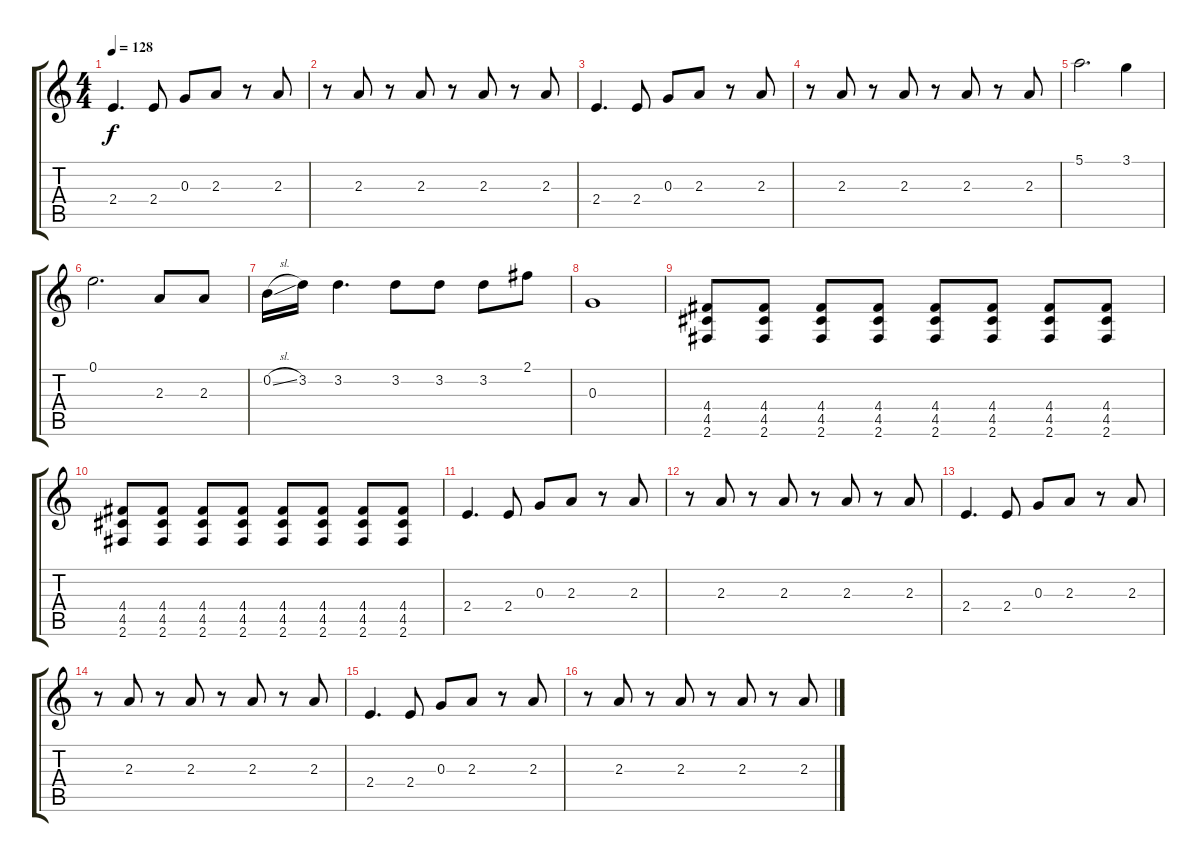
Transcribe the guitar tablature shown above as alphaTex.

\track "" {instrument overdrivenguitar}
\staff {score tabs}
\tuning (E4 B3 G3 D3 A2 E2) {hide}
\ts (4 4)
\tempo 128
\clef g2
\ks c
2.4.4{d dy f} 2.4.8 0.3.8 2.3.8 r.8 2.3.8 |
r.8 2.3.8 r.8 2.3.8 r.8 2.3.8 r.8 2.3.8 |
2.4.4{d} 2.4.8 0.3.8 2.3.8 r.8 2.3.8 |
r.8 2.3.8 r.8 2.3.8 r.8 2.3.8 r.8 2.3.8 |
5.1.2{d} 3.1.4 |
0.1.2{d} 2.3.8 2.3.8 |
0.2{sl}.16 3.2.16 3.2.4{d} 3.2.8 3.2.8 3.2.8 2.1.8 |
0.3.1 |
(4.4 4.5 2.6).8 (4.4 4.5 2.6).8 (4.4 4.5 2.6).8 (4.4 4.5 2.6).8 (4.4 4.5 2.6).8 (4.4 4.5 2.6).8 (4.4 4.5 2.6).8 (4.4 4.5 2.6).8 |
(4.4 4.5 2.6).8 (4.4 4.5 2.6).8 (4.4 4.5 2.6).8 (4.4 4.5 2.6).8 (4.4 4.5 2.6).8 (4.4 4.5 2.6).8 (4.4 4.5 2.6).8 (4.4 4.5 2.6).8 |
2.4.4{d} 2.4.8 0.3.8 2.3.8 r.8 2.3.8 |
r.8 2.3.8 r.8 2.3.8 r.8 2.3.8 r.8 2.3.8 |
2.4.4{d} 2.4.8 0.3.8 2.3.8 r.8 2.3.8 |
r.8 2.3.8 r.8 2.3.8 r.8 2.3.8 r.8 2.3.8 |
2.4.4{d} 2.4.8 0.3.8 2.3.8 r.8 2.3.8 |
r.8 2.3.8 r.8 2.3.8 r.8 2.3.8 r.8 2.3.8
